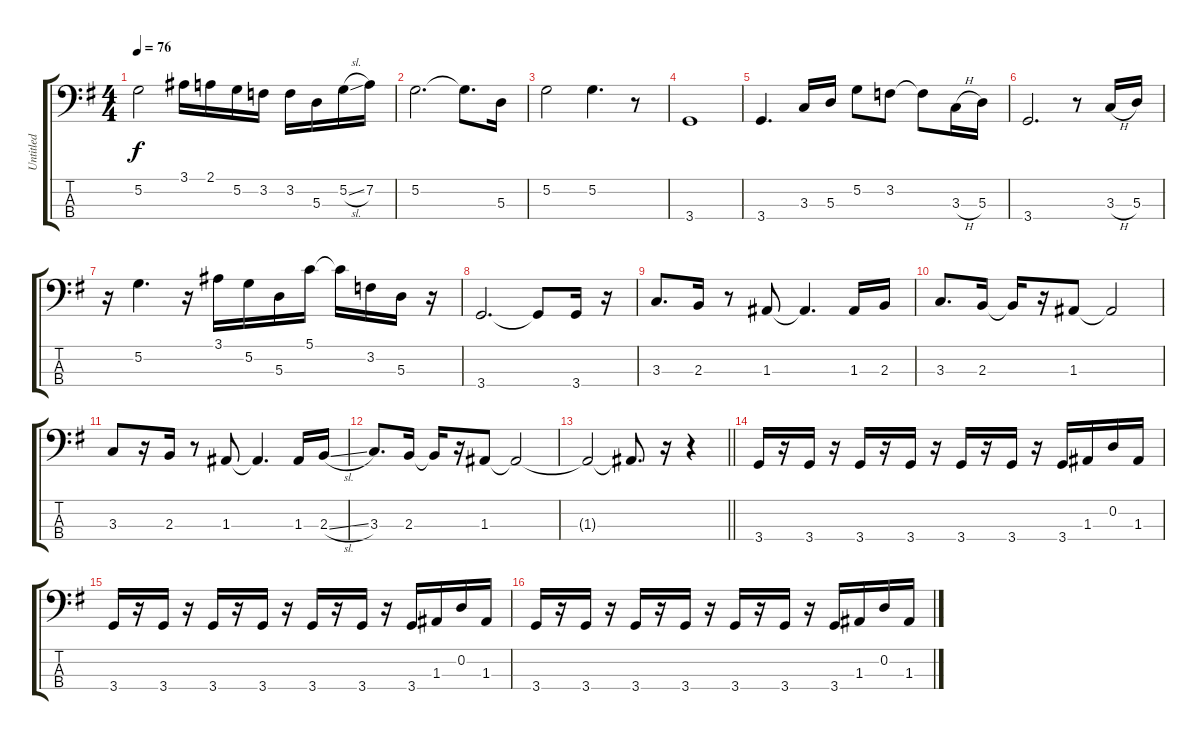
\track ("Untitled" "Untitled") {instrument electricbasspick}
\staff {score tabs}
\tuning (G2 D2 A1 E1) {hide}
\ts (4 4)
\tempo 76
\clef f4
\ks g
5.2.2{dy f} 3.1.16 2.1.16 5.2.16 3.2.16 3.2.16 5.3.16 5.2{sl}.16 7.2.16 |
5.2.2{d} 5.2{t}.8{d} 5.3.16 |
5.2.2 5.2.4{d} r.8 |
3.4.1 |
3.4.4{d} 3.3.16 5.3.16 5.2.8 3.2.8 3.2{t}.8 3.3{h}.16 5.3.16 |
3.4.2{d} r.8 3.3{h}.16 5.3.16 |
r.16 5.2.4{d} r.16 3.1.16 5.2.16 5.3.16 5.1.16 5.1{t}.16 3.2.16 5.3.16 r.16 |
3.4.2{d} 3.4{t}.8 3.4.16 r.16 |
3.3.8{d} 2.3.16 r.8 1.3.8 1.3{t}.4{d} 1.3.16 2.3.16 |
3.3.8{d} 2.3.16 2.3{t}.16 r.16 1.3.8 1.3{t}.2 |
3.3.8 r.16 2.3.16 r.8 1.3.8 1.3{t}.4{d} 1.3.16 2.3{sl}.16 |
3.3.8{d} 2.3.16 2.3{t}.16 r.16 1.3.8 1.3{t}.2 |
\barLineRight lightlight
1.3{t}.2 1.3{t}.8{d} r.16 r.4 |
3.4.16 r.16 3.4.16 r.16 3.4.16 r.16 3.4.16 r.16 3.4.16 r.16 3.4.16 r.16 3.4.16 1.3.16 0.2.16 1.3.16 |
3.4.16 r.16 3.4.16 r.16 3.4.16 r.16 3.4.16 r.16 3.4.16 r.16 3.4.16 r.16 3.4.16 1.3.16 0.2.16 1.3.16 |
3.4.16 r.16 3.4.16 r.16 3.4.16 r.16 3.4.16 r.16 3.4.16 r.16 3.4.16 r.16 3.4.16 1.3.16 0.2.16 1.3.16
